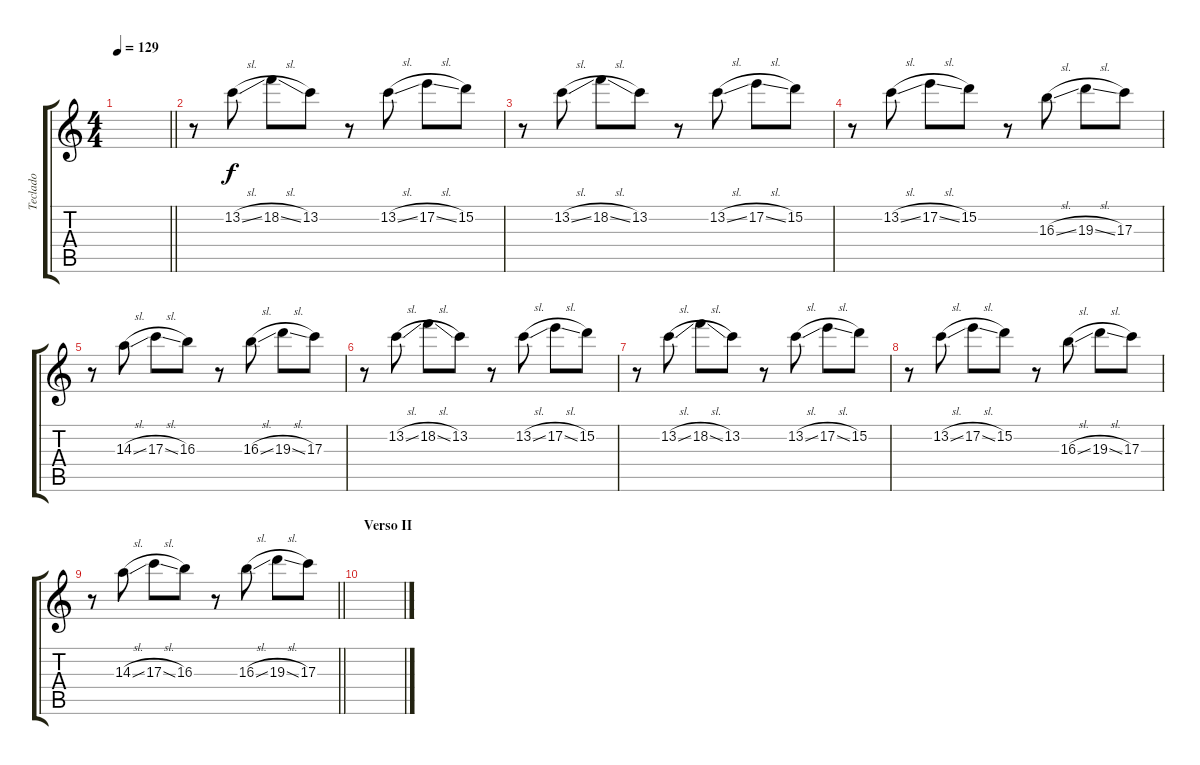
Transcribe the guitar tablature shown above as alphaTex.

\track ("Teclado" "Teclado") {instrument lead2sawtooth}
\staff {score tabs}
\tuning (E5 B4 G4 D4 A3 E3) {hide}
\ts (4 4)
\tempo 129
\clef g2
\barLineRight lightlight
\ks c
|
r.8 13.2{sl}.8 18.2{sl}.8 13.2.8 r.8 13.2{sl}.8 17.2{sl}.8 15.2.8 |
r.8 13.2{sl}.8 18.2{sl}.8 13.2.8 r.8 13.2{sl}.8 17.2{sl}.8 15.2.8 |
r.8 13.2{sl}.8 17.2{sl}.8 15.2.8 r.8 16.3{sl}.8 19.3{sl}.8 17.3.8 |
r.8 14.3{sl}.8 17.3{sl}.8 16.3.8 r.8 16.3{sl}.8 19.3{sl}.8 17.3.8 |
r.8 13.2{sl}.8 18.2{sl}.8 13.2.8 r.8 13.2{sl}.8 17.2{sl}.8 15.2.8 |
r.8 13.2{sl}.8 18.2{sl}.8 13.2.8 r.8 13.2{sl}.8 17.2{sl}.8 15.2.8 |
r.8 13.2{sl}.8 17.2{sl}.8 15.2.8 r.8 16.3{sl}.8 19.3{sl}.8 17.3.8 |
\barLineRight lightlight
r.8 14.3{sl}.8 17.3{sl}.8 16.3.8 r.8 16.3{sl}.8 19.3{sl}.8 17.3.8 |
\section ("" "Verso II")
